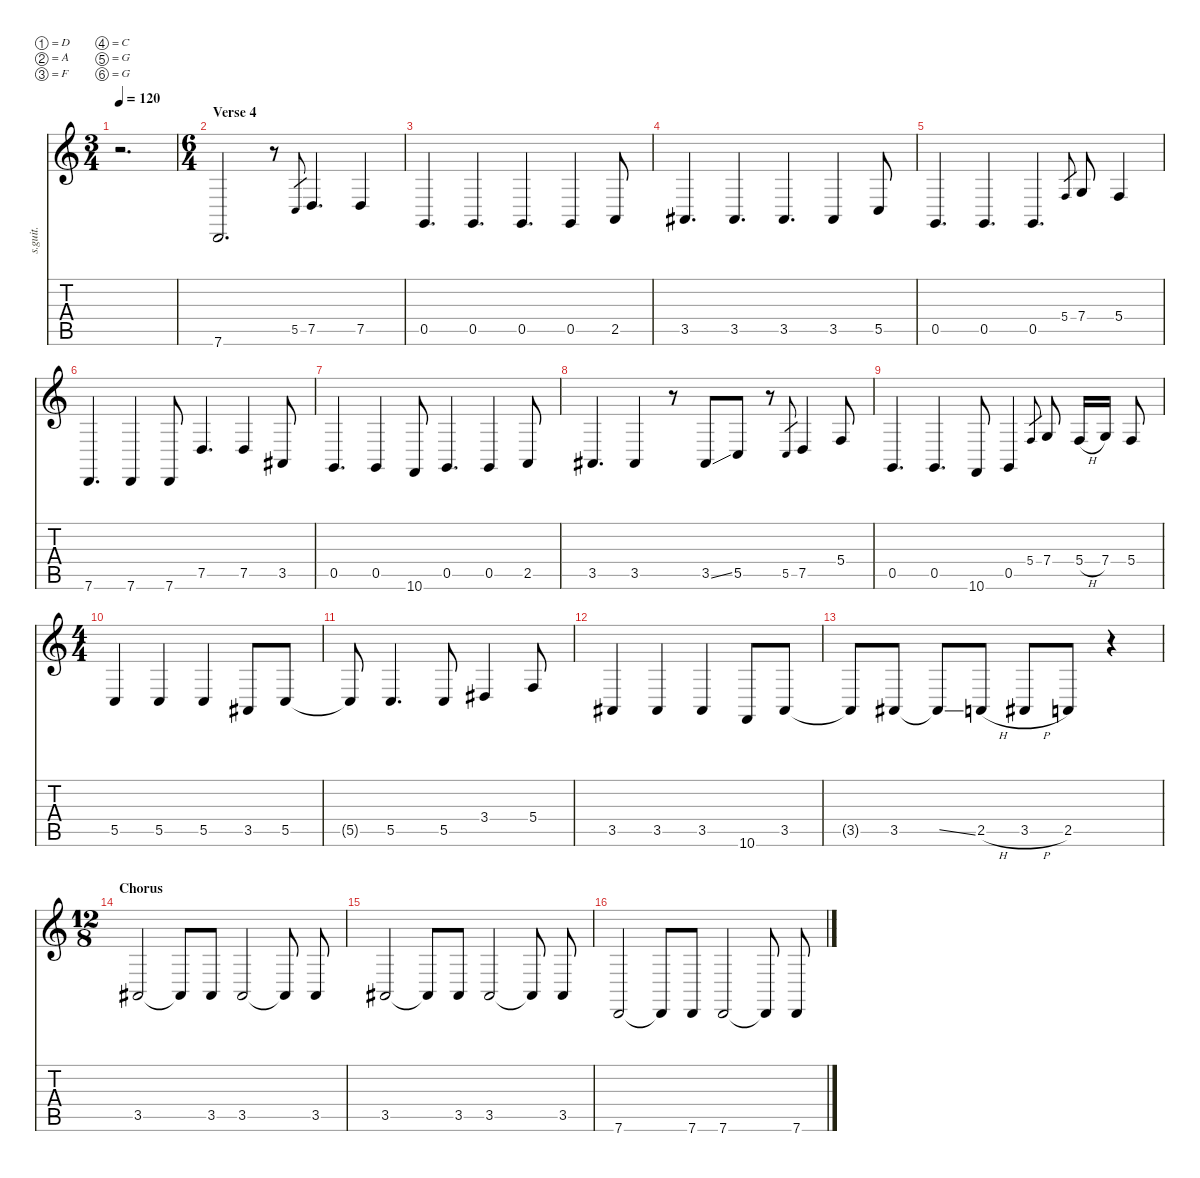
\defaultSystemsLayout 4
\hideDynamics
\bracketExtendMode nobrackets
\track ("Bass" "s.guit.") {instrument electricbasspick}
\staff {score tabs}
\tuning (D3 A2 F2 C2 G1 G0)
\ts (3 4)
\beaming (8 2 2 2 2)
\tempo 120
\clef g2
\ks c
r.2{d dy f} |
\ts (6 4)
\beaming (8 2 2 2 2)
\section ("" "Verse 4")
7.6.2{d lyrics (0 "") lyrics (1 "") lyrics (2 "") lyrics (3 "") lyrics (4 "")} r.8 5.5.8{lyrics (0 "") lyrics (1 "") lyrics (2 "") lyrics (3 "") lyrics (4 "") gr dy mp} 7.5.4{d lyrics (0 "") lyrics (1 "") lyrics (2 "") lyrics (3 "") lyrics (4 "") dy f} 7.5.4{lyrics (0 "") lyrics (1 "") lyrics (2 "") lyrics (3 "") lyrics (4 "")} |
0.5.4{d lyrics (0 "") lyrics (1 "") lyrics (2 "") lyrics (3 "") lyrics (4 "")} 0.5.4{d lyrics (0 "") lyrics (1 "") lyrics (2 "") lyrics (3 "") lyrics (4 "")} 0.5.4{d lyrics (0 "") lyrics (1 "") lyrics (2 "") lyrics (3 "") lyrics (4 "")} 0.5.4{lyrics (0 "") lyrics (1 "") lyrics (2 "") lyrics (3 "") lyrics (4 "")} 2.5.8{lyrics (0 "") lyrics (1 "") lyrics (2 "") lyrics (3 "") lyrics (4 "")} |
3.5{acc #}.4{d lyrics (0 "") lyrics (1 "") lyrics (2 "") lyrics (3 "") lyrics (4 "")} 3.5{acc #}.4{d lyrics (0 "") lyrics (1 "") lyrics (2 "") lyrics (3 "") lyrics (4 "")} 3.5{acc #}.4{d lyrics (0 "") lyrics (1 "") lyrics (2 "") lyrics (3 "") lyrics (4 "")} 3.5{acc #}.4{lyrics (0 "") lyrics (1 "") lyrics (2 "") lyrics (3 "") lyrics (4 "")} 5.5.8{lyrics (0 "") lyrics (1 "") lyrics (2 "") lyrics (3 "") lyrics (4 "")} |
0.5.4{d lyrics (0 "") lyrics (1 "") lyrics (2 "") lyrics (3 "") lyrics (4 "")} 0.5.4{d lyrics (0 "") lyrics (1 "") lyrics (2 "") lyrics (3 "") lyrics (4 "")} 0.5.4{d lyrics (0 "") lyrics (1 "") lyrics (2 "") lyrics (3 "") lyrics (4 "")} 5.4.8{lyrics (0 "") lyrics (1 "") lyrics (2 "") lyrics (3 "") lyrics (4 "") gr dy mp} 7.4.8{lyrics (0 "") lyrics (1 "") lyrics (2 "") lyrics (3 "") lyrics (4 "") dy f} 5.4.4{lyrics (0 "") lyrics (1 "") lyrics (2 "") lyrics (3 "") lyrics (4 "")} |
7.6.4{d lyrics (0 "") lyrics (1 "") lyrics (2 "") lyrics (3 "") lyrics (4 "")} 7.6.4{lyrics (0 "") lyrics (1 "") lyrics (2 "") lyrics (3 "") lyrics (4 "")} 7.6.8{lyrics (0 "") lyrics (1 "") lyrics (2 "") lyrics (3 "") lyrics (4 "")} 7.5.4{d lyrics (0 "") lyrics (1 "") lyrics (2 "") lyrics (3 "") lyrics (4 "")} 7.5.4{lyrics (0 "") lyrics (1 "") lyrics (2 "") lyrics (3 "") lyrics (4 "")} 3.5{acc #}.8{lyrics (0 "") lyrics (1 "") lyrics (2 "") lyrics (3 "") lyrics (4 "")} |
0.5.4{d lyrics (0 "") lyrics (1 "") lyrics (2 "") lyrics (3 "") lyrics (4 "")} 0.5.4{lyrics (0 "") lyrics (1 "") lyrics (2 "") lyrics (3 "") lyrics (4 "")} 10.6.8{lyrics (0 "") lyrics (1 "") lyrics (2 "") lyrics (3 "") lyrics (4 "")} 0.5.4{d lyrics (0 "") lyrics (1 "") lyrics (2 "") lyrics (3 "") lyrics (4 "")} 0.5.4{lyrics (0 "") lyrics (1 "") lyrics (2 "") lyrics (3 "") lyrics (4 "")} 2.5.8{lyrics (0 "") lyrics (1 "") lyrics (2 "") lyrics (3 "") lyrics (4 "")} |
3.5{acc #}.4{d lyrics (0 "") lyrics (1 "") lyrics (2 "") lyrics (3 "") lyrics (4 "")} 3.5{acc #}.4{lyrics (0 "") lyrics (1 "") lyrics (2 "") lyrics (3 "") lyrics (4 "")} r.8 3.5{ss acc #}.8{lyrics (0 "") lyrics (1 "") lyrics (2 "") lyrics (3 "") lyrics (4 "")} 5.5.8{lyrics (0 "") lyrics (1 "") lyrics (2 "") lyrics (3 "") lyrics (4 "")} r.8 5.5.8{lyrics (0 "") lyrics (1 "") lyrics (2 "") lyrics (3 "") lyrics (4 "") gr dy mp} 7.5.4{lyrics (0 "") lyrics (1 "") lyrics (2 "") lyrics (3 "") lyrics (4 "") dy f} 5.4.8{lyrics (0 "") lyrics (1 "") lyrics (2 "") lyrics (3 "") lyrics (4 "")} |
0.5.4{d lyrics (0 "") lyrics (1 "") lyrics (2 "") lyrics (3 "") lyrics (4 "")} 0.5.4{d lyrics (0 "") lyrics (1 "") lyrics (2 "") lyrics (3 "") lyrics (4 "")} 10.6.8{lyrics (0 "") lyrics (1 "") lyrics (2 "") lyrics (3 "") lyrics (4 "")} 0.5.4{lyrics (0 "") lyrics (1 "") lyrics (2 "") lyrics (3 "") lyrics (4 "")} 5.4.8{lyrics (0 "") lyrics (1 "") lyrics (2 "") lyrics (3 "") lyrics (4 "") gr dy mp} 7.4.8{lyrics (0 "") lyrics (1 "") lyrics (2 "") lyrics (3 "") lyrics (4 "") dy f} 5.4{h}.16{lyrics (0 "") lyrics (1 "") lyrics (2 "") lyrics (3 "") lyrics (4 "")} 7.4.16{lyrics (0 "") lyrics (1 "") lyrics (2 "") lyrics (3 "") lyrics (4 "")} 5.4.8{lyrics (0 "") lyrics (1 "") lyrics (2 "") lyrics (3 "") lyrics (4 "")} |
\ts (4 4)
\beaming (8 2 2 2 2)
5.5.4{lyrics (0 "") lyrics (1 "") lyrics (2 "") lyrics (3 "") lyrics (4 "")} 5.5.4{lyrics (0 "") lyrics (1 "") lyrics (2 "") lyrics (3 "") lyrics (4 "")} 5.5.4{lyrics (0 "") lyrics (1 "") lyrics (2 "") lyrics (3 "") lyrics (4 "")} 3.5{acc #}.8{lyrics (0 "") lyrics (1 "") lyrics (2 "") lyrics (3 "") lyrics (4 "")} 5.5.8{lyrics (0 "") lyrics (1 "") lyrics (2 "") lyrics (3 "") lyrics (4 "")} |
5.5{t}.8{lyrics (0 "") lyrics (1 "") lyrics (2 "") lyrics (3 "") lyrics (4 "")} 5.5.4{d lyrics (0 "") lyrics (1 "") lyrics (2 "") lyrics (3 "") lyrics (4 "")} 5.5.8{lyrics (0 "") lyrics (1 "") lyrics (2 "") lyrics (3 "") lyrics (4 "")} 3.4{acc #}.4{lyrics (0 "") lyrics (1 "") lyrics (2 "") lyrics (3 "") lyrics (4 "")} 5.4.8{lyrics (0 "") lyrics (1 "") lyrics (2 "") lyrics (3 "") lyrics (4 "")} |
3.5{acc #}.4{lyrics (0 "") lyrics (1 "") lyrics (2 "") lyrics (3 "") lyrics (4 "")} 3.5{acc #}.4{lyrics (0 "") lyrics (1 "") lyrics (2 "") lyrics (3 "") lyrics (4 "")} 3.5{acc #}.4{lyrics (0 "") lyrics (1 "") lyrics (2 "") lyrics (3 "") lyrics (4 "")} 10.6.8{lyrics (0 "") lyrics (1 "") lyrics (2 "") lyrics (3 "") lyrics (4 "")} 3.5{acc #}.8{lyrics (0 "") lyrics (1 "") lyrics (2 "") lyrics (3 "") lyrics (4 "")} |
3.5{t acc #}.8{lyrics (0 "") lyrics (1 "") lyrics (2 "") lyrics (3 "") lyrics (4 "")} 3.5{acc #}.8{lyrics (0 "") lyrics (1 "") lyrics (2 "") lyrics (3 "") lyrics (4 "")} 3.5{ss t acc #}.8{lyrics (0 "") lyrics (1 "") lyrics (2 "") lyrics (3 "") lyrics (4 "")} 2.5{h}.8{lyrics (0 "") lyrics (1 "") lyrics (2 "") lyrics (3 "") lyrics (4 "")} 3.5{h acc #}.8{lyrics (0 "") lyrics (1 "") lyrics (2 "") lyrics (3 "") lyrics (4 "")} 2.5.8{lyrics (0 "") lyrics (1 "") lyrics (2 "") lyrics (3 "") lyrics (4 "")} r.4 |
\ts (12 8)
\beaming (8 2 2 2 2)
\section ("" "Chorus")
3.5{acc #}.2{lyrics (0 "") lyrics (1 "") lyrics (2 "") lyrics (3 "") lyrics (4 "")} 3.5{t acc #}.8{lyrics (0 "") lyrics (1 "") lyrics (2 "") lyrics (3 "") lyrics (4 "")} 3.5{acc #}.8{lyrics (0 "") lyrics (1 "") lyrics (2 "") lyrics (3 "") lyrics (4 "")} 3.5{acc #}.2{lyrics (0 "") lyrics (1 "") lyrics (2 "") lyrics (3 "") lyrics (4 "")} 3.5{t acc #}.8{lyrics (0 "") lyrics (1 "") lyrics (2 "") lyrics (3 "") lyrics (4 "")} 3.5{acc #}.8{lyrics (0 "") lyrics (1 "") lyrics (2 "") lyrics (3 "") lyrics (4 "")} |
3.5{acc #}.2{lyrics (0 "") lyrics (1 "") lyrics (2 "") lyrics (3 "") lyrics (4 "")} 3.5{t acc #}.8{lyrics (0 "") lyrics (1 "") lyrics (2 "") lyrics (3 "") lyrics (4 "")} 3.5{acc #}.8{lyrics (0 "") lyrics (1 "") lyrics (2 "") lyrics (3 "") lyrics (4 "")} 3.5{acc #}.2{lyrics (0 "") lyrics (1 "") lyrics (2 "") lyrics (3 "") lyrics (4 "")} 3.5{t acc #}.8{lyrics (0 "") lyrics (1 "") lyrics (2 "") lyrics (3 "") lyrics (4 "")} 3.5{acc #}.8{lyrics (0 "") lyrics (1 "") lyrics (2 "") lyrics (3 "") lyrics (4 "")} |
7.6.2{lyrics (0 "") lyrics (1 "") lyrics (2 "") lyrics (3 "") lyrics (4 "")} 7.6{t}.8{lyrics (0 "") lyrics (1 "") lyrics (2 "") lyrics (3 "") lyrics (4 "")} 7.6.8{lyrics (0 "") lyrics (1 "") lyrics (2 "") lyrics (3 "") lyrics (4 "")} 7.6.2{lyrics (0 "") lyrics (1 "") lyrics (2 "") lyrics (3 "") lyrics (4 "")} 7.6{t}.8{lyrics (0 "") lyrics (1 "") lyrics (2 "") lyrics (3 "") lyrics (4 "")} 7.6.8{lyrics (0 "") lyrics (1 "") lyrics (2 "") lyrics (3 "") lyrics (4 "")}
